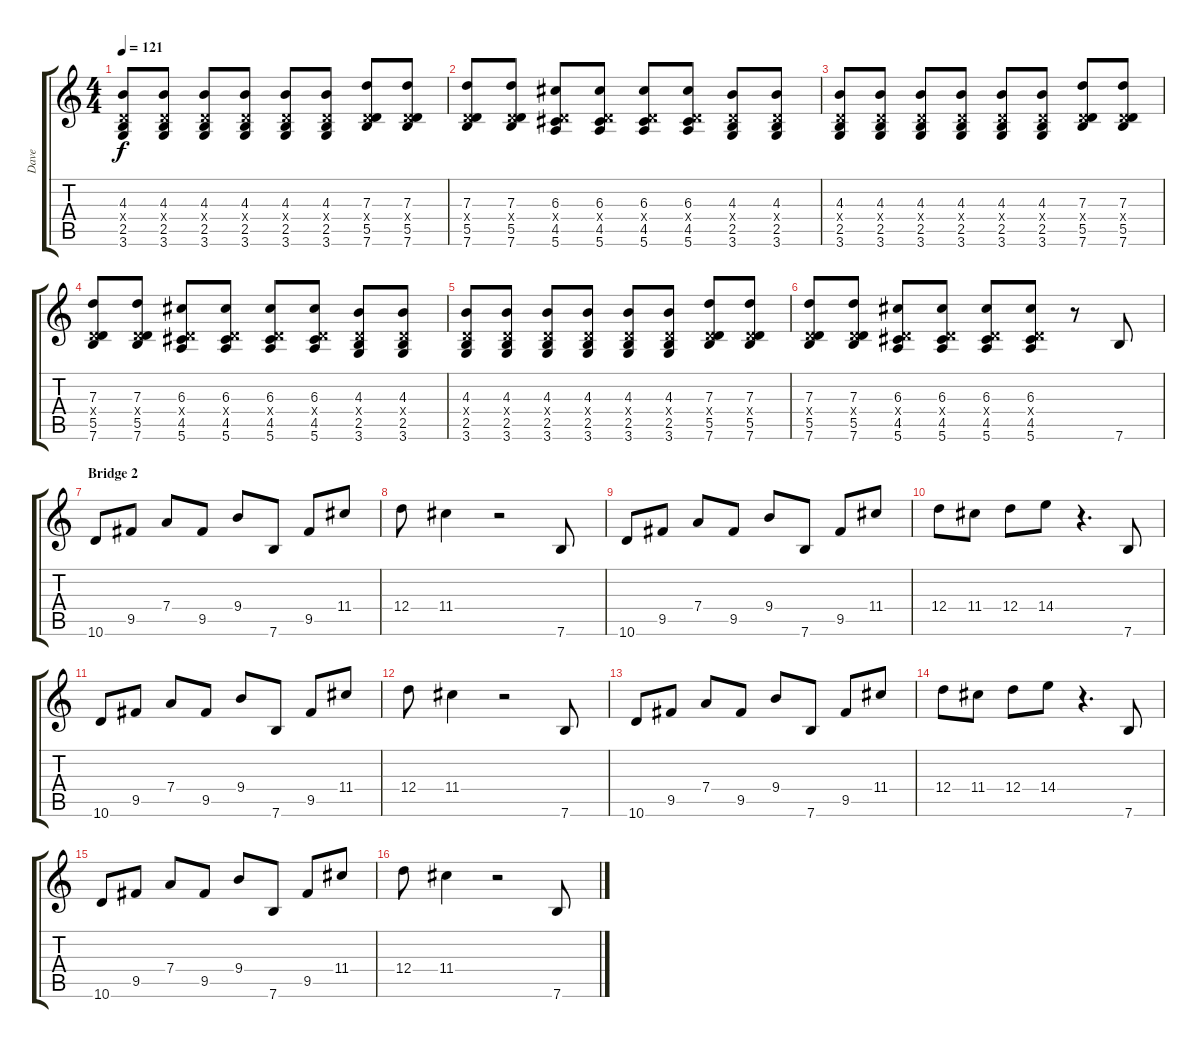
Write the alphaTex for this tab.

\track ("Dave" "Dave") {instrument electricguitarjazz}
\staff {score tabs}
\tuning (E4 B3 G3 D3 A2 E2) {hide}
\ts (4 4)
\tempo 121
\clef g2
\ks c
(4.3 0.4{x} 2.5 3.6).8{dy f} (4.3 0.4{x} 2.5 3.6).8 (4.3 0.4{x} 2.5 3.6).8 (4.3 0.4{x} 2.5 3.6).8 (4.3 0.4{x} 2.5 3.6).8 (4.3 0.4{x} 2.5 3.6).8 (7.3 0.4{x} 5.5 7.6).8 (7.3 0.4{x} 5.5 7.6).8 |
(7.3 0.4{x} 5.5 7.6).8 (7.3 0.4{x} 5.5 7.6).8 (6.3 0.4{x} 4.5 5.6).8 (6.3 0.4{x} 4.5 5.6).8 (6.3 0.4{x} 4.5 5.6).8 (6.3 0.4{x} 4.5 5.6).8 (4.3 0.4{x} 2.5 3.6).8 (4.3 0.4{x} 2.5 3.6).8 |
(4.3 0.4{x} 2.5 3.6).8 (4.3 0.4{x} 2.5 3.6).8 (4.3 0.4{x} 2.5 3.6).8 (4.3 0.4{x} 2.5 3.6).8 (4.3 0.4{x} 2.5 3.6).8 (4.3 0.4{x} 2.5 3.6).8 (7.3 0.4{x} 5.5 7.6).8 (7.3 0.4{x} 5.5 7.6).8 |
(7.3 0.4{x} 5.5 7.6).8 (7.3 0.4{x} 5.5 7.6).8 (6.3 0.4{x} 4.5 5.6).8 (6.3 0.4{x} 4.5 5.6).8 (6.3 0.4{x} 4.5 5.6).8 (6.3 0.4{x} 4.5 5.6).8 (4.3 0.4{x} 2.5 3.6).8 (4.3 0.4{x} 2.5 3.6).8 |
(4.3 0.4{x} 2.5 3.6).8 (4.3 0.4{x} 2.5 3.6).8 (4.3 0.4{x} 2.5 3.6).8 (4.3 0.4{x} 2.5 3.6).8 (4.3 0.4{x} 2.5 3.6).8 (4.3 0.4{x} 2.5 3.6).8 (7.3 0.4{x} 5.5 7.6).8 (7.3 0.4{x} 5.5 7.6).8 |
(7.3 0.4{x} 5.5 7.6).8 (7.3 0.4{x} 5.5 7.6).8 (6.3 0.4{x} 4.5 5.6).8 (6.3 0.4{x} 4.5 5.6).8 (6.3 0.4{x} 4.5 5.6).8 (6.3 0.4{x} 4.5 5.6).8 r.8 7.6.8 |
\section ("" "Bridge 2")
10.6.8 9.5.8 7.4.8 9.5.8 9.4.8 7.6.8 9.5.8 11.4.8 |
12.4.8 11.4.4 r.2 7.6.8 |
10.6.8 9.5.8 7.4.8 9.5.8 9.4.8 7.6.8 9.5.8 11.4.8 |
12.4.8 11.4.8 12.4.8 14.4.8 r.4{d} 7.6.8 |
10.6.8 9.5.8 7.4.8 9.5.8 9.4.8 7.6.8 9.5.8 11.4.8 |
12.4.8 11.4.4 r.2 7.6.8 |
10.6.8 9.5.8 7.4.8 9.5.8 9.4.8 7.6.8 9.5.8 11.4.8 |
12.4.8 11.4.8 12.4.8 14.4.8 r.4{d} 7.6.8 |
10.6.8 9.5.8 7.4.8 9.5.8 9.4.8 7.6.8 9.5.8 11.4.8 |
12.4.8 11.4.4 r.2 7.6.8
